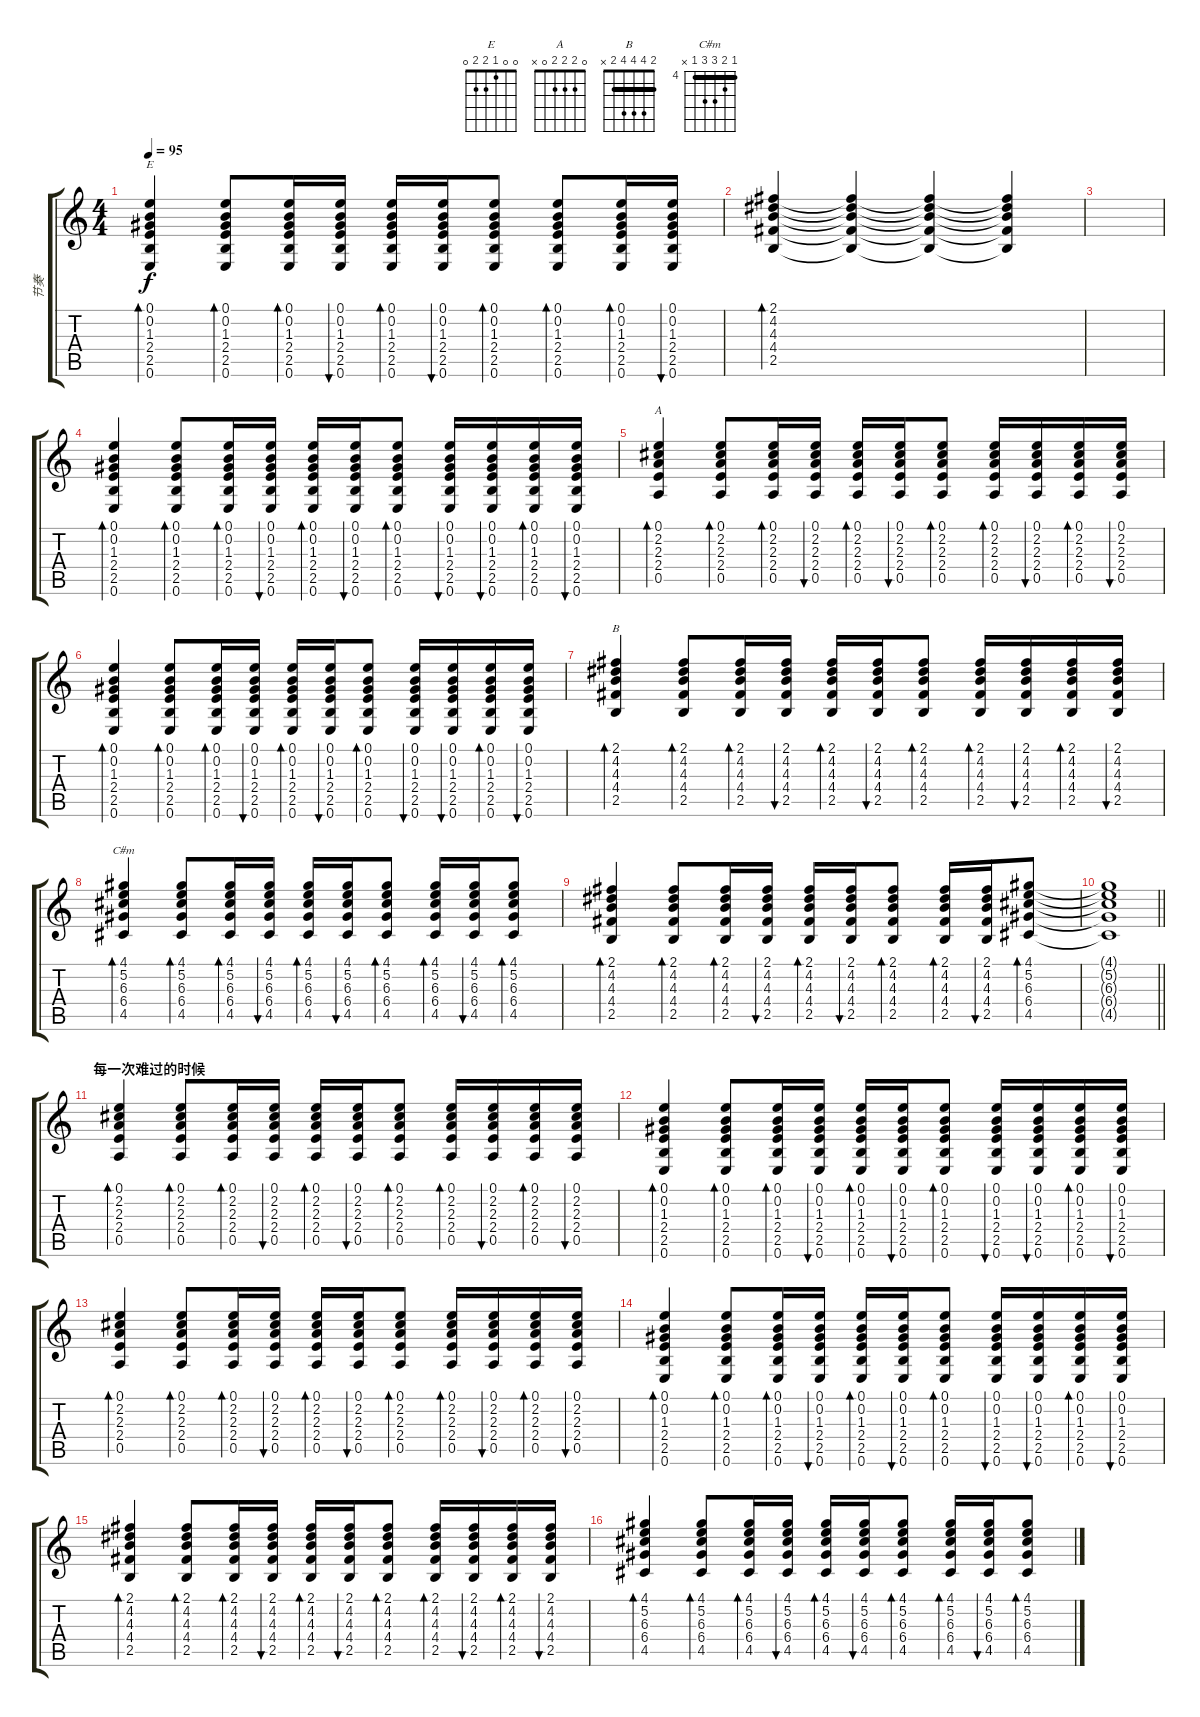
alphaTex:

\track ("节奏" "节奏") {instrument acousticguitarsteel}
\staff {score tabs}
\tuning (E4 B3 G3 D3 A2 E2) {hide}
\chord ("E" 0 0 1 2 2 0)
\chord ("A" 0 2 2 2 0 x)
\chord ("B" 2 4 4 4 2 x) {barre 2}
\chord ("C#m" 4 5 6 6 4 x) {firstfret 4 barre 4}
\ts (4 4)
\tempo 95
\clef g2
\ks c
(0.1 0.2 1.3 2.4 2.5 0.6).4{bd 30 ch "E" dy f} (0.1 0.2 1.3 2.4 2.5 0.6).8{bd 30} (0.1 0.2 1.3 2.4 2.5 0.6).16{bd 30} (0.1 0.2 1.3 2.4 2.5 0.6).16{bu 30} (0.1 0.2 1.3 2.4 2.5 0.6).16{bd 30} (0.1 0.2 1.3 2.4 2.5 0.6).16{bu 30} (0.1 0.2 1.3 2.4 2.5 0.6).8{bd 30} (0.1 0.2 1.3 2.4 2.5 0.6).8{bd 30} (0.1 0.2 1.3 2.4 2.5 0.6).16{bd 30} (0.1 0.2 1.3 2.4 2.5 0.6).16{bu 30} |
(2.1 4.2 4.3 4.4 2.5).4{bd 30 volume 9} (2.1{t} 4.2{t} 4.3{t} 4.4{t} 2.5{t}).4{volume 8} (2.1{t} 4.2{t} 4.3{t} 4.4{t} 2.5{t}).4{volume 7} (2.1{t} 4.2{t} 4.3{t} 4.4{t} 2.5{t}).4{volume 6} |
|
(0.1 0.2 1.3 2.4 2.5 0.6).4{bd 30} (0.1 0.2 1.3 2.4 2.5 0.6).8{bd 30} (0.1 0.2 1.3 2.4 2.5 0.6).16{bd 30} (0.1 0.2 1.3 2.4 2.5 0.6).16{bu 30} (0.1 0.2 1.3 2.4 2.5 0.6).16{bd 30} (0.1 0.2 1.3 2.4 2.5 0.6).16{bu 30} (0.1 0.2 1.3 2.4 2.5 0.6).8{bd 30} (0.1 0.2 1.3 2.4 2.5 0.6).16{bu 30} (0.1 0.2 1.3 2.4 2.5 0.6).16{bu 30} (0.1 0.2 1.3 2.4 2.5 0.6).16{bd 30} (0.1 0.2 1.3 2.4 2.5 0.6).16{bu 30} |
(0.1 2.2 2.3 2.4 0.5).4{bd 30 ch "A"} (0.1 2.2 2.3 2.4 0.5).8{bd 30} (0.1 2.2 2.3 2.4 0.5).16{bd 30} (0.1 2.2 2.3 2.4 0.5).16{bu 30} (0.1 2.2 2.3 2.4 0.5).16{bd 30} (0.1 2.2 2.3 2.4 0.5).16{bu 30} (0.1 2.2 2.3 2.4 0.5).8{bd 30} (0.1 2.2 2.3 2.4 0.5).16{bd 30} (0.1 2.2 2.3 2.4 0.5).16{bu 30} (0.1 2.2 2.3 2.4 0.5).16{bd 30} (0.1 2.2 2.3 2.4 0.5).16{bu 30} |
(0.1 0.2 1.3 2.4 2.5 0.6).4{bd 30} (0.1 0.2 1.3 2.4 2.5 0.6).8{bd 30} (0.1 0.2 1.3 2.4 2.5 0.6).16{bd 30} (0.1 0.2 1.3 2.4 2.5 0.6).16{bu 30} (0.1 0.2 1.3 2.4 2.5 0.6).16{bd 30} (0.1 0.2 1.3 2.4 2.5 0.6).16{bu 30} (0.1 0.2 1.3 2.4 2.5 0.6).8{bd 30} (0.1 0.2 1.3 2.4 2.5 0.6).16{bu 30} (0.1 0.2 1.3 2.4 2.5 0.6).16{bu 30} (0.1 0.2 1.3 2.4 2.5 0.6).16{bd 30} (0.1 0.2 1.3 2.4 2.5 0.6).16{bu 30} |
(2.1 4.2 4.3 4.4 2.5).4{bd 30 ch "B"} (2.1 4.2 4.3 4.4 2.5).8{bd 30} (2.1 4.2 4.3 4.4 2.5).16{bd 30} (2.1 4.2 4.3 4.4 2.5).16{bu 30} (2.1 4.2 4.3 4.4 2.5).16{bd 30} (2.1 4.2 4.3 4.4 2.5).16{bu 30} (2.1 4.2 4.3 4.4 2.5).8{bd 30} (2.1 4.2 4.3 4.4 2.5).16{bd 30} (2.1 4.2 4.3 4.4 2.5).16{bu 30} (2.1 4.2 4.3 4.4 2.5).16{bd 30} (2.1 4.2 4.3 4.4 2.5).16{bu 30} |
(4.1 5.2 6.3 6.4 4.5).4{bd 30 ch "C#m"} (4.1 5.2 6.3 6.4 4.5).8{bd 30} (4.1 5.2 6.3 6.4 4.5).16{bd 30} (4.1 5.2 6.3 6.4 4.5).16{bu 30} (4.1 5.2 6.3 6.4 4.5).16{bd 30} (4.1 5.2 6.3 6.4 4.5).16{bu 30} (4.1 5.2 6.3 6.4 4.5).8{bd 30} (4.1 5.2 6.3 6.4 4.5).16{bd 30} (4.1 5.2 6.3 6.4 4.5).16{bu 30} (4.1 5.2 6.3 6.4 4.5).8{bd 30} |
(2.1 4.2 4.3 4.4 2.5).4{bd 30} (2.1 4.2 4.3 4.4 2.5).8{bd 30} (2.1 4.2 4.3 4.4 2.5).16{bd 30} (2.1 4.2 4.3 4.4 2.5).16{bu 30} (2.1 4.2 4.3 4.4 2.5).16{bd 30} (2.1 4.2 4.3 4.4 2.5).16{bu 30} (2.1 4.2 4.3 4.4 2.5).8{bd 30} (2.1 4.2 4.3 4.4 2.5).16{bd 30} (2.1 4.2 4.3 4.4 2.5).16{bu 30} (4.1 5.2 6.3 6.4 4.5).8{bd 30} |
\barLineRight lightlight
(4.1{t} 5.2{t} 6.3{t} 6.4{t} 4.5{t}).1 |
\section ("" "每一次难过的时候")
(0.1 2.2 2.3 2.4 0.5).4{bd 30 volume 9} (0.1 2.2 2.3 2.4 0.5).8{bd 30} (0.1 2.2 2.3 2.4 0.5).16{bd 30} (0.1 2.2 2.3 2.4 0.5).16{bu 30} (0.1 2.2 2.3 2.4 0.5).16{bd 30} (0.1 2.2 2.3 2.4 0.5).16{bu 30} (0.1 2.2 2.3 2.4 0.5).8{bd 30} (0.1 2.2 2.3 2.4 0.5).16{bd 30} (0.1 2.2 2.3 2.4 0.5).16{bu 30} (0.1 2.2 2.3 2.4 0.5).16{bd 30} (0.1 2.2 2.3 2.4 0.5).16{bu 30} |
(0.1 0.2 1.3 2.4 2.5 0.6).4{bd 30} (0.1 0.2 1.3 2.4 2.5 0.6).8{bd 30} (0.1 0.2 1.3 2.4 2.5 0.6).16{bd 30} (0.1 0.2 1.3 2.4 2.5 0.6).16{bu 30} (0.1 0.2 1.3 2.4 2.5 0.6).16{bd 30} (0.1 0.2 1.3 2.4 2.5 0.6).16{bu 30} (0.1 0.2 1.3 2.4 2.5 0.6).8{bd 30} (0.1 0.2 1.3 2.4 2.5 0.6).16{bu 30} (0.1 0.2 1.3 2.4 2.5 0.6).16{bu 30} (0.1 0.2 1.3 2.4 2.5 0.6).16{bd 30} (0.1 0.2 1.3 2.4 2.5 0.6).16{bu 30} |
(0.1 2.2 2.3 2.4 0.5).4{bd 30} (0.1 2.2 2.3 2.4 0.5).8{bd 30} (0.1 2.2 2.3 2.4 0.5).16{bd 30} (0.1 2.2 2.3 2.4 0.5).16{bu 30} (0.1 2.2 2.3 2.4 0.5).16{bd 30} (0.1 2.2 2.3 2.4 0.5).16{bu 30} (0.1 2.2 2.3 2.4 0.5).8{bd 30} (0.1 2.2 2.3 2.4 0.5).16{bd 30} (0.1 2.2 2.3 2.4 0.5).16{bu 30} (0.1 2.2 2.3 2.4 0.5).16{bd 30} (0.1 2.2 2.3 2.4 0.5).16{bu 30} |
(0.1 0.2 1.3 2.4 2.5 0.6).4{bd 30} (0.1 0.2 1.3 2.4 2.5 0.6).8{bd 30} (0.1 0.2 1.3 2.4 2.5 0.6).16{bd 30} (0.1 0.2 1.3 2.4 2.5 0.6).16{bu 30} (0.1 0.2 1.3 2.4 2.5 0.6).16{bd 30} (0.1 0.2 1.3 2.4 2.5 0.6).16{bu 30} (0.1 0.2 1.3 2.4 2.5 0.6).8{bd 30} (0.1 0.2 1.3 2.4 2.5 0.6).16{bu 30} (0.1 0.2 1.3 2.4 2.5 0.6).16{bu 30} (0.1 0.2 1.3 2.4 2.5 0.6).16{bd 30} (0.1 0.2 1.3 2.4 2.5 0.6).16{bu 30} |
(2.1 4.2 4.3 4.4 2.5).4{bd 30} (2.1 4.2 4.3 4.4 2.5).8{bd 30} (2.1 4.2 4.3 4.4 2.5).16{bd 30} (2.1 4.2 4.3 4.4 2.5).16{bu 30} (2.1 4.2 4.3 4.4 2.5).16{bd 30} (2.1 4.2 4.3 4.4 2.5).16{bu 30} (2.1 4.2 4.3 4.4 2.5).8{bd 30} (2.1 4.2 4.3 4.4 2.5).16{bd 30} (2.1 4.2 4.3 4.4 2.5).16{bu 30} (2.1 4.2 4.3 4.4 2.5).16{bd 30} (2.1 4.2 4.3 4.4 2.5).16{bu 30} |
(4.1 5.2 6.3 6.4 4.5).4{bd 30} (4.1 5.2 6.3 6.4 4.5).8{bd 30} (4.1 5.2 6.3 6.4 4.5).16{bd 30} (4.1 5.2 6.3 6.4 4.5).16{bu 30} (4.1 5.2 6.3 6.4 4.5).16{bd 30} (4.1 5.2 6.3 6.4 4.5).16{bu 30} (4.1 5.2 6.3 6.4 4.5).8{bd 30} (4.1 5.2 6.3 6.4 4.5).16{bd 30} (4.1 5.2 6.3 6.4 4.5).16{bu 30} (4.1 5.2 6.3 6.4 4.5).8{bd 30}
